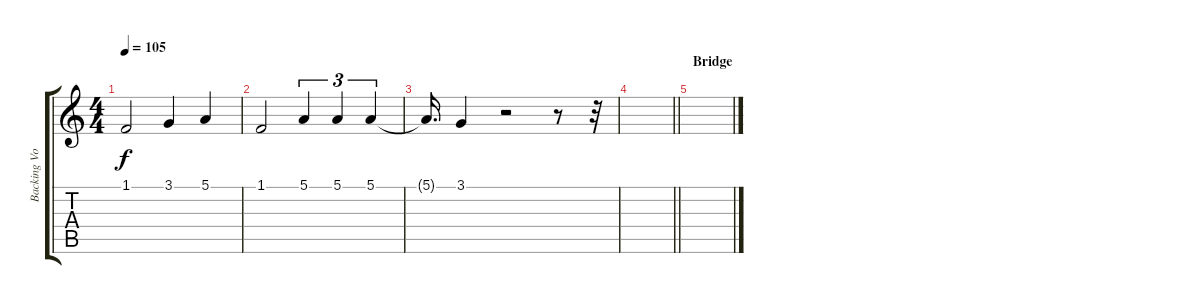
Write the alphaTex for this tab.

\track ("Backing Vocals" "Backing Vo") {instrument flute}
\staff {score tabs}
\tuning (E4 B3 G3 D3 A2 E2) {hide}
\ts (4 4)
\tempo 105
\clef g2
\ks c
1.1.2{dy f} 3.1.4 5.1.4 |
1.1.2 5.1.4{tu (3 2)} 5.1.4{tu (3 2)} 5.1.4{tu (3 2)} |
5.1{t}.16{d} 3.1.4 r.2 r.8 r.32 |
\barLineRight lightlight
|
\section ("" "Bridge")
